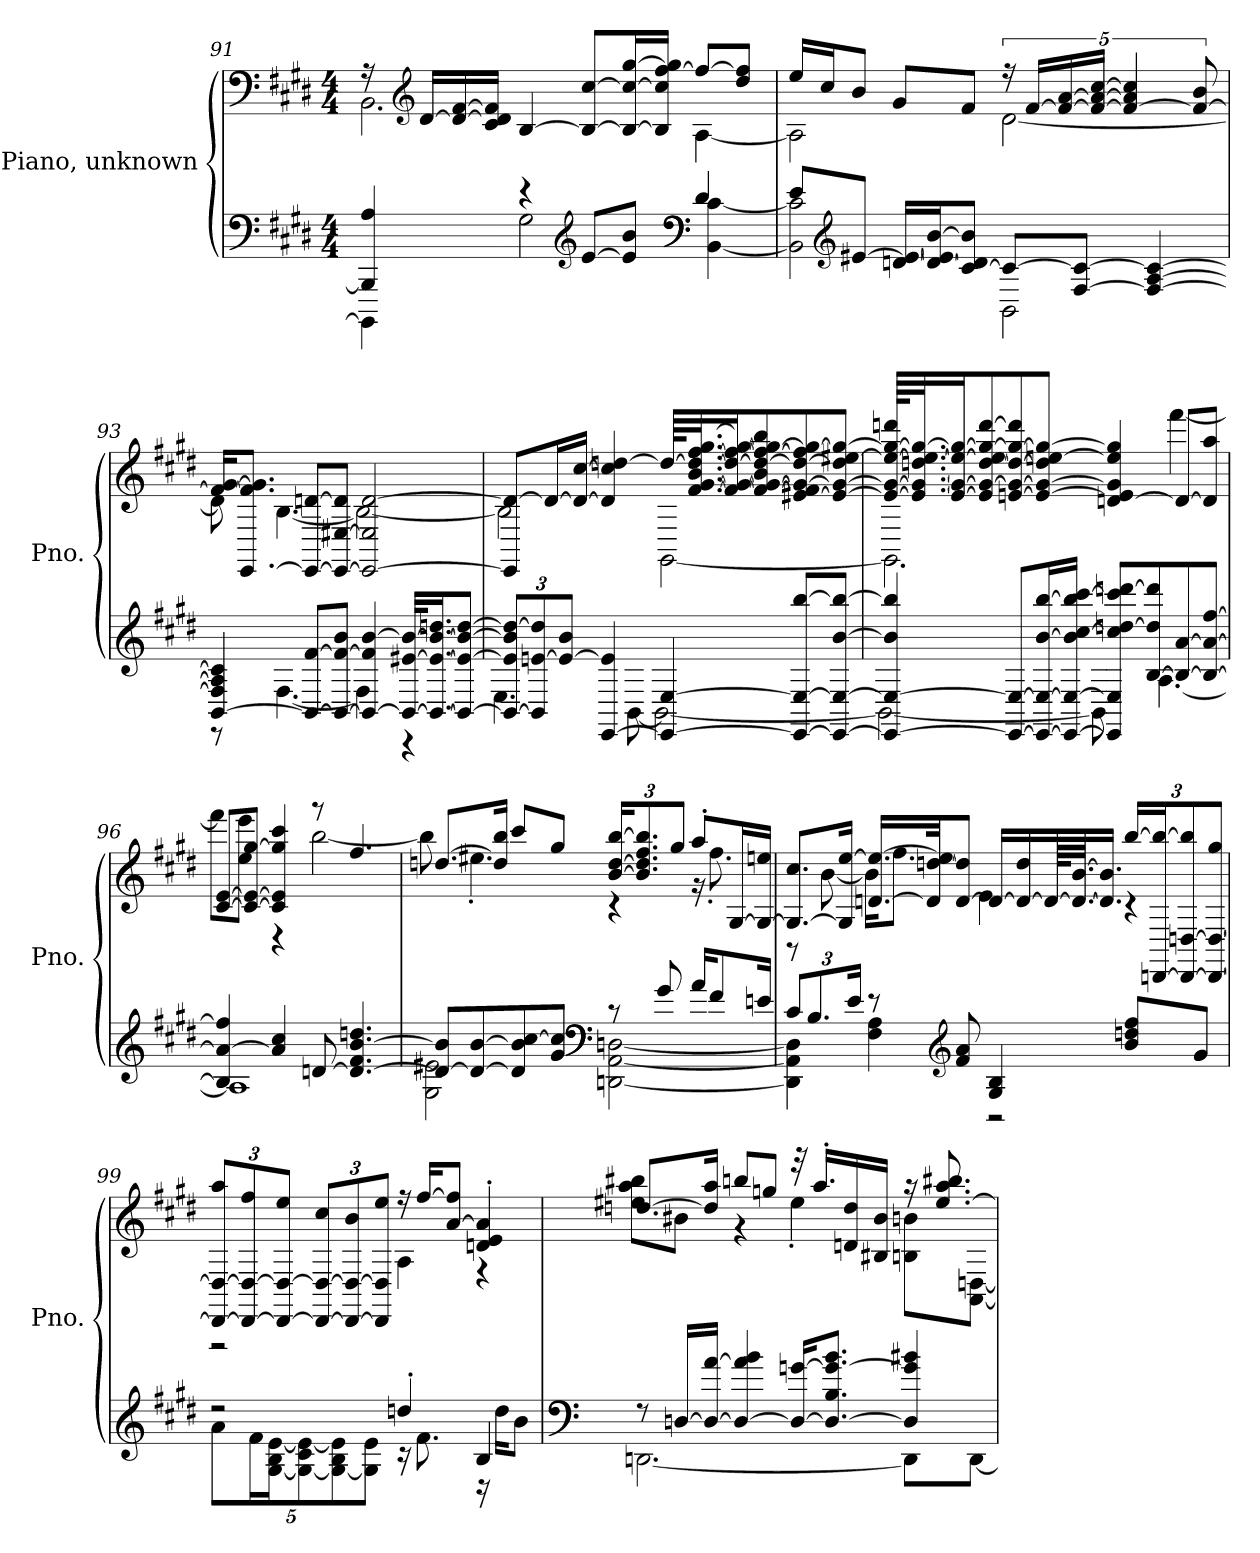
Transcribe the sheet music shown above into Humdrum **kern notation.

**kern	**kern
*part1	*part1
*staff2	*staff1
*I"Piano, unknown	*
*I'Pno.	*
!!LO:LB:g=z
*clefF4	*clefF4
*k[f#c#g#d#]	*k[f#c#g#d#]
*M4/4	*M4/4
=91	=91
*^	*^
4BBB/] 4A/	4BBBB\]	16r	2.BB\
*	*	*clefG2	*
.	.	[16d#/LL	.
.	.	16d#/_ [16f#/	.
.	.	16c#/ 16d#/] 16f#/]JJ	.
4r	2G#\	[4B/	.
*clefG2	*	*	*
[8e/L	.	8B/_ [8cc#/L	.
8e/] 8b/J	.	16B/_ 16cc#/_ [16gg#/L	.
.	.	16B/] 16cc#/] [16ff#/ 16gg#/]JJ	.
*clefF4	*	*	*
4d#/	[4BB\ [4c#\	8ff#/L_	[4A\
.	.	8dd#/ 8ff#/]J	.
=92	=92	=92	=92
8e/L	2BB\] 2c#\]	16ee/LL	2A\]
.	.	16cc#/J	.
*clefG2	*	*	*
[8e#X/J	.	8b/J	.
[16dn/ 16e#/_LL	.	8g#/L	.
16d/_ 16e#/] [16b/J	.	.	.
[8c#/ 8d/] 8b/]J	.	8f#/J	.
8c#/L_	2BB\	20r	[2d#\
.	.	[20f#/LL	.
.	.	20f#/_ [20a/	.
[8F#/ 8c#/_J	.	.	.
.	.	20f#/_ 20a/_ [20cc#/JJ	.
.	.	5f#/_ 5a/] 5cc#/]	.
4F#/_ [4A/ 4c#/_	.	.	.
.	.	10f#/_ 10b/	.
!!LO:LB:g=z	!!
=93	=93	=93	=93
[4BB/ 4F#/] 4A/] 4c#/]	8r	16f#/_ [16g#/KL	8d#\]
.	.	[8.EE/ 8.f#/] 8.g#/]J	.
.	[4.F#\	.	[4.B\
8BB/_ [8f#/L	.	8EE/_ [8dn/L	.
8BB/_ 8f#/_ 8b/J	.	8EE/_ [8E#X/ 8d/]J	.
4BB/_ 4f#/] [4b/	4F#\]	2EE/_ 2E#/] [2d/	2B\_
32BB/_ [32e#X/ 32b/_KLL	4r	.	.
16.BB/_ 16.e#/_ 16.b/_ 16.ddn/J	.	.	.
8BB/_ 8e#/_ 8b/_ [8dd/J	.	.	.
=94	=94	=94	=94
*Xbrackettup	*	*	*
12BB/_ 12e#/] 12b/] 12dd/_L	4.E\	8EE/] 8d/_L	2B\]
12BB/] [12en/ 12dd/]	.	.	.
.	.	16d/L_	.
12e/_ 12b/J	.	.	.
.	.	16d/_ [16cc#/JJ	.
[4EE/ 4e/]	.	4d/] 4cc#/] [4ddn/	.
.	[8BB\	.	.
4EE/_ [4E/	2BB\_	64dd/KLLL_	[2GG#\
.	.	[32.f#/ [32.g#/ 32.b/ 32.dd/_ [32.ff#/ [32.gg#/J	.
.	.	16f#/_ 16g#/_ 16dd/_ 16ff#/_ 16gg#/_J	.
.	.	8f#/_ 8g#/_ 8b/ 8dd/_ 8ff#/_ 8gg#/_ 8bb/	.
8EE/_ 8E/_ [8bb/L	.	[8e#X/ 8f#/] 8g#/_ 8dd/_ 8ff#/] 8gg#/_	.
8EE/_ 8E/_ [8b/ 8bb/_J	.	8e#/_ 8g#/_ 8dd/] [8ee#X/ 8gg#/_J	.
!!LO:LB:g=z	!!
=95	=95	=95	=95
4EE/_ 4E/_ 4b/] 4bb/]	2BB\_	64e#/_ 64g#/_ 64ee#/_ 64gg#/_ 64dddn/KLLL	2.GG#\]
.	.	32.e#/_ 32.g#/_ 32.ddn/ 32.ee#/_ 32.gg#/_J	.
.	.	16e#/_ 16g#/_ 16ee#/_ 16gg#/_J	.
.	.	8e#/] 8g#/_ [8dd/ 8ee#/] 8gg#/_ [8ddd/	.
8EE/_ 8E/_L	.	[8en/ 8g#/_ 8dd/_ 8gg#/_ 8ddd/]	.
16EE/_ 16E/_ [16b/ [16bb/L	.	8e/_ 8g#/_ 8dd/] [8een/ 8gg#/_J	.
16EE/_ 16E/_ 16b/] [16cc#/ 16bb/] [16ccc#/JJ	.	.	.
8EE/] 8E/] 8cc#/] [8ddn/ 8ccc#/] [8dddn/L	8BB\]	[4dn/ 4e/] 4g#/] 4ee/] 4gg#/]	.
[8B/ 8dd/] 8ddd/]	[4.A\	.	.
8B/_ [8a/	.	8d/L_	[4fff#\
8B/_ 8a/_ [8ff#/J	.	8d/] 8aa/J	.
=96	=96	=96	=96
4B/] 4a/_ 4ff#/]	1A]	[8c#/ [8e/L	8fff#\L]
.	.	8c#/_ 8e/_ [8gg#/J	8ee\ 8eee\J
4a/] 4cc#/	.	4c#/] 4e/] 4gg#/] 4ccc#/	4r
[8dn/	.	8r	[2bb\
4.d/_ 4.f#/ [4.b/ 4.ddn/	.	4.ff#/	.
!!LO:LB:g=z	!!
=97	=97	=97	=97
8d/_ 8b/]L	2G#\ 2e#X\	[8.ddn/L	8bb\]
8d/_ [8b/	.	.	4.ee#X'\
.	.	16dd/] 16bb/Jk	.
8d/] 8b/] [8cc#/	.	8ccc#/L	.
8g#/ 8cc#/]J	.	8gg#/J	.
*clefF4	*	*	*
*	*	*Xbrackettup	*
8r	[2DDn\ [2AA\ [2Dn\	[24b/ [24dd/ [24bb/KL	4r
.	.	12.b/] 12.dd/] 12.ff#/ 12.bb/]	.
8g#/	.	.	.
.	.	12gg#/J	.
16a/KL	.	8aa'/L	16r
8f#/	.	.	8.ff#'\
.	.	[16G#/L	.
16en/Jk	.	16G#/_ 16een/JJ	.
!!LO:PB:g=z	!!
=98	=98	=98	=98
12c#/L	4DD\] 4AA\] 4D\]	8.G#/_ 8.cc#/L	8r
12.B/	.	.	.
.	.	.	[8b\
.	.	16G#/] [16ee/Jk	.
24e/Jk	.	.	.
8r	4F#\ 4A\	[16.dn/ 16.ee/_LL	16b\KL]
.	.	.	8.ff#\J
.	.	32d/] [32ddn/ 32ee/]JK	.
*clefG2	*	*	*
8f#/ 8a/	.	[8d/ 8dd/]J	.
4G#/ 4B/	2r	16d/LL_	4e\
.	.	16d/_ 16dd/	.
.	.	128d/KLL_	.
.	.	64.d/_ [64.b/JJ	.
.	.	16.d/] 16.b/]JJ	.
8b/ 8ddn/ 8ff#/L	.	[24bb/LL	4r
.	.	[24DDn/ 24bb/_J	.
.	.	12DD/_ [12Dn/ 12bb/]	.
8g#/J	.	.	.
.	.	12DD/_ 12D/_ 12gg#/J	.
!!LO:LB:g=z	!!
=99	=99	=99	=99
2r	10a\L	12DD/_ 12D/_ 12aa/L	2r
.	.	12DD/_ 12D/_ 12ff#/	.
.	20f#\L	.	.
.	[20G#\ 20B\ [20e\J	.	.
.	.	12DD/_ 12D/_ 12ee/J	.
.	10G#\_ 10c#\ 10e\_	.	.
.	.	12DD/_ 12D/_ 12cc#/L	.
.	10G#\_ 10B\ 10e\]	.	.
.	.	12DD/_ 12D/_ 12b/	.
.	10G#\] 10e\J	.	.
.	.	12DD/] 12D/] 12ee/J	.
4ddn'/	16r	16r	4A\
.	8.f#\	[16ff#/KL	.
.	.	[8a/ 8ff#/]J	.
4B/	16r	4dn/' 4e/' 4a/]'	4r
.	16dd\KL	.	.
.	8b\J	.	.
=100	=100	=100	=100
*clefF4	*	*	*
8r	[2.DDn\	[8.ddn/L	8ee#X\ 8aa\ 8bb#X\L
[16Dn/LL	.	.	8b#X\J
16D/_ [16a/JJ	.	16dd/] 16aa/Jk	.
4D/_ 4a/] 4b/	.	8bbn/L	4r
.	.	8ggn/J	.
16D/_ [16gn/KL	.	32r	4ee#'\
.	.	16.aa'/LL	.
8.D/_ 8.B/ 8.g/_ 8.b/J	.	.	.
.	.	16dn/ 16dd/	.
.	.	16B#X/ 16b#/JJ	.
4D/] 4g/] 4b#X/	8DD\L]	16r	8Bn\ 8bn\L
.	.	[8.ee#/ 8.aa/ 8.bb#X/	.
.	[8DD\J	.	[8AA\ [8Dn\J
*v	*v	*	*
*	*v	*v
=	=
*-	*-
